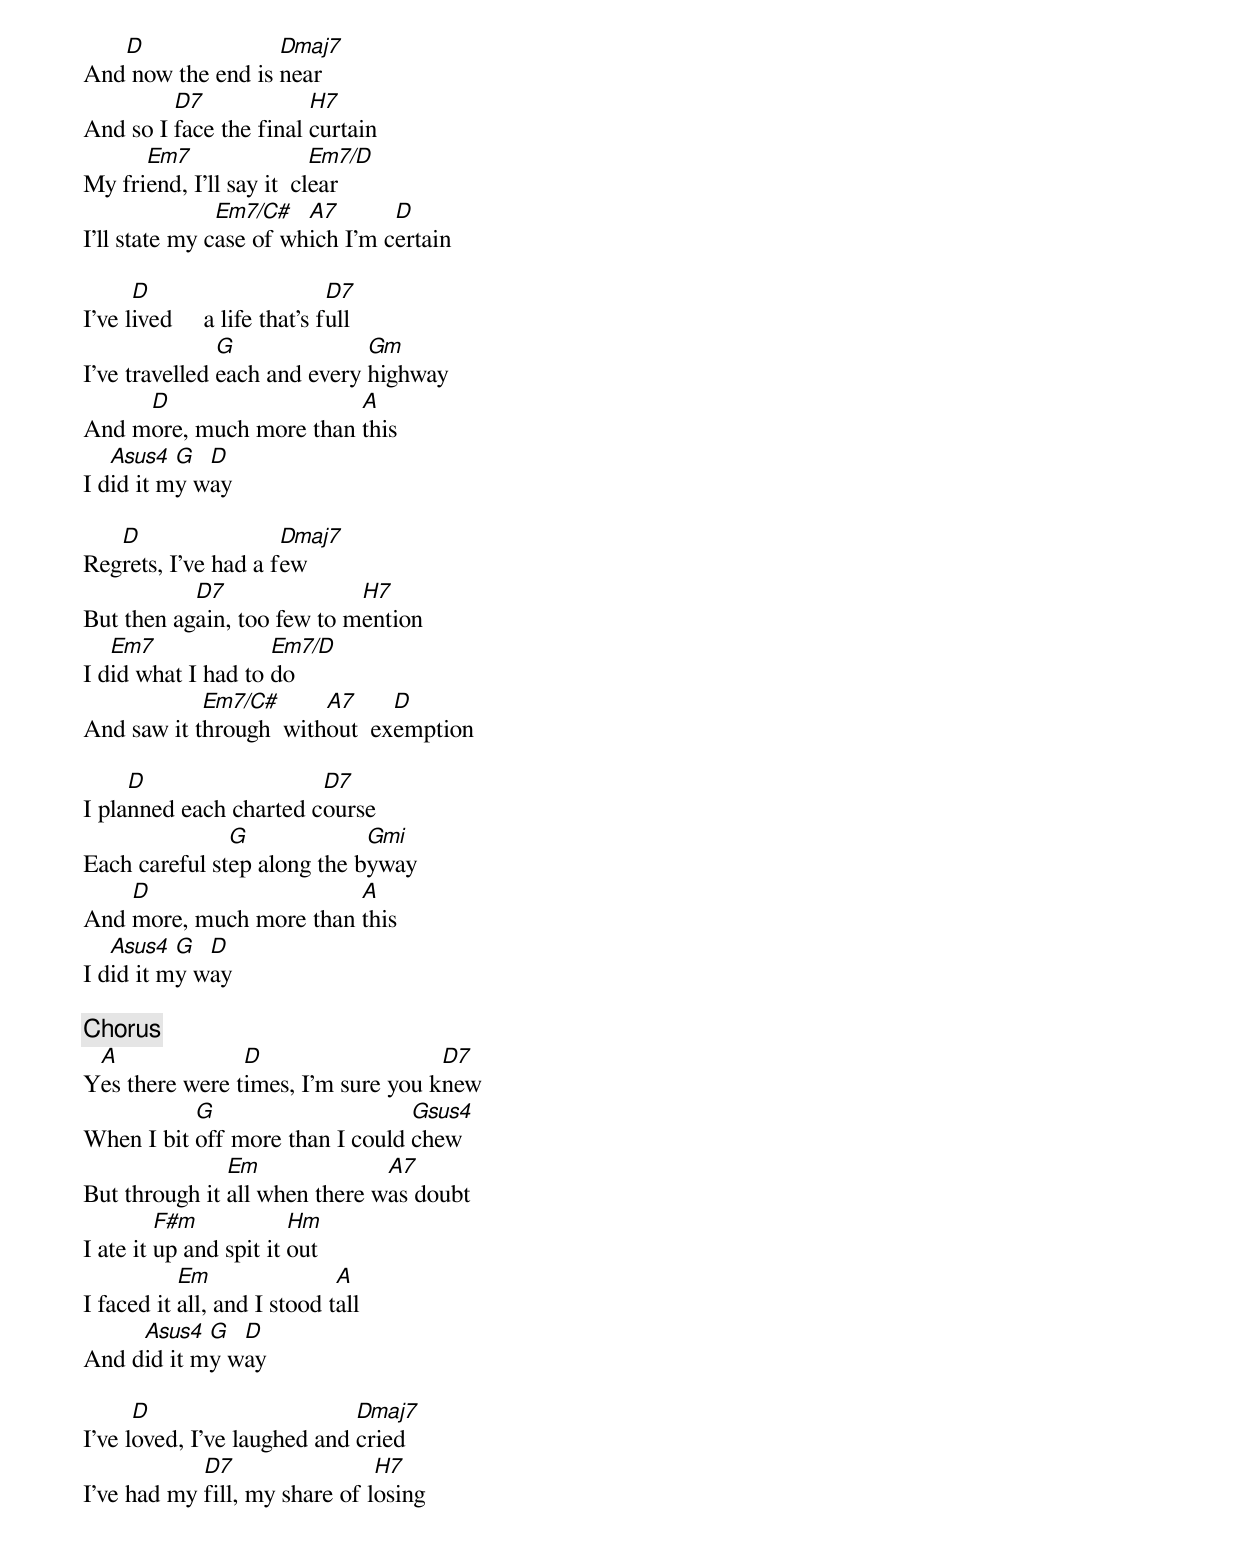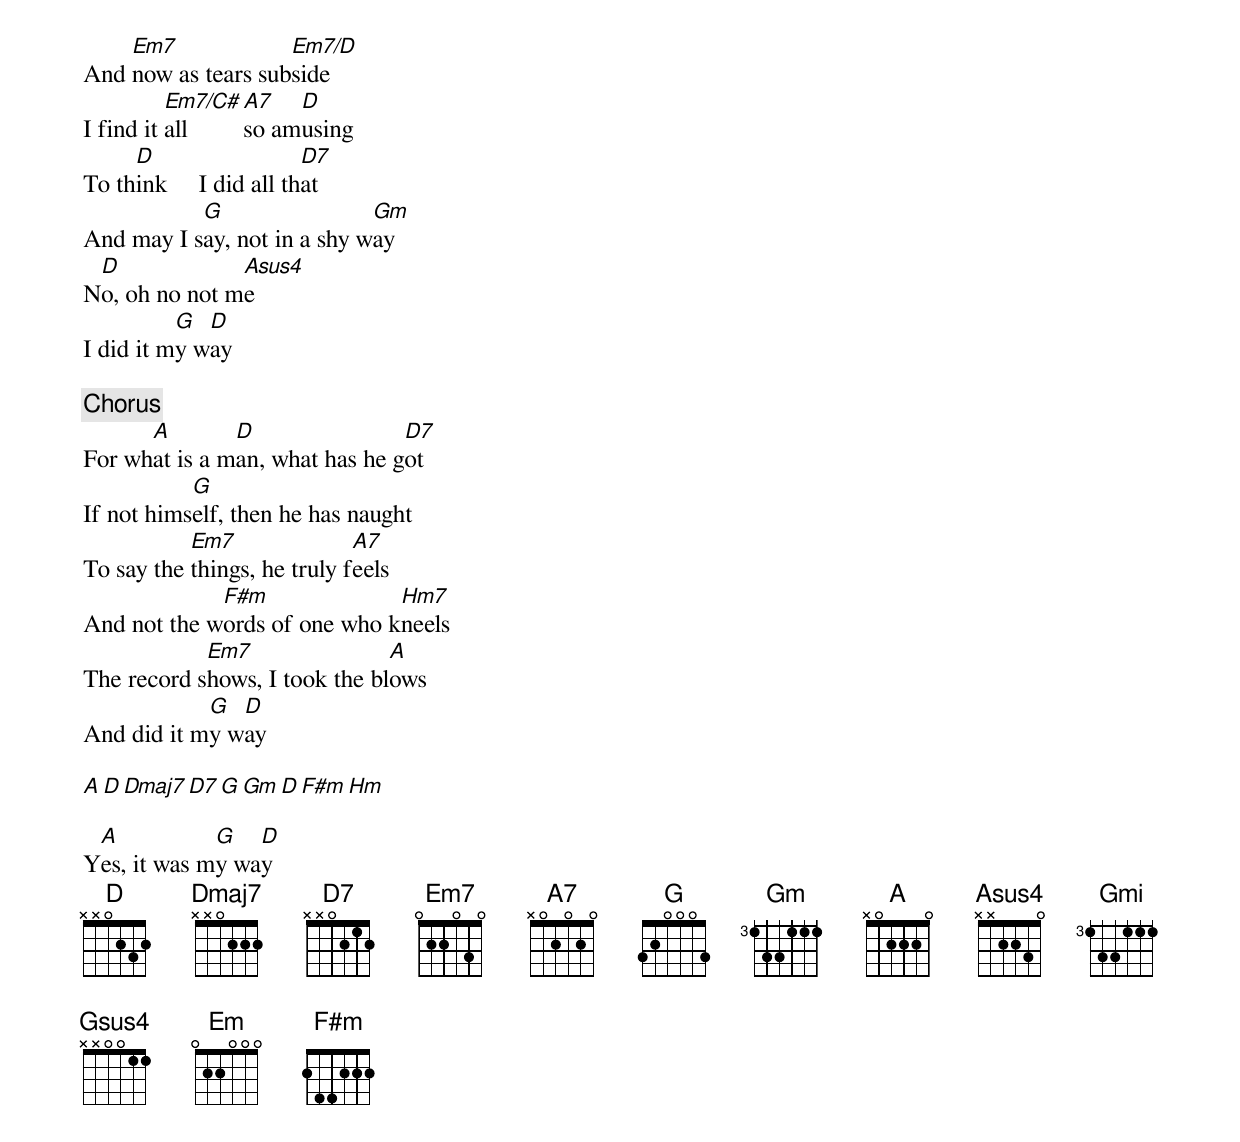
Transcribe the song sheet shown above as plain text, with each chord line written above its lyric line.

   D               Dmaj7
And now the end is near
         D7             H7
And so I face the final curtain
      Em7                 Em7/D
My friend, I'll say it  clear
               Em7/C#   A7       D
I'll state my case of which I'm certain

      D                       D7
I've lived     a life that's full
               G              Gm
I've travelled each and every highway
     D                   A
And more, much more than this
   Asus4  G  D
I did it my way

   D                 Dmaj7
Regrets, I've had a few
           D7               H7
But then again, too few to mention
   Em7              Em7/D
I did what I had to do
            Em7/C#      A7     D
And saw it through  without  exemption

     D                  D7
I planned each charted course
               G             Gmi
Each careful step along the byway
    D                    A
And more, much more than this
   Asus4  G  D
I did it my way

[Chorus]
 A              D                   D7
Yes there were times, I'm sure you knew
           G                     Gsus4
When I bit off more than I could chew
               Em              A7
But through it all when there was doubt
         F#m            Hm
I ate it up and spit it out
           Em                A
I faced it all, and I stood tall
     Asus4  G  D
And did it my way

      D                      Dmaj7
I've loved, I've laughed and cried
            D7                 H7
I've had my fill, my share of losing
    Em7             Em7/D
And now as tears subside
          Em7/C#  A7   D
I find it all     so amusing
     D                   D7
To think     I did all that
           G                 Gm
And may I say, not in a shy way
 D             Asus4
No, oh no not me
          G  D
I did it my way

[Chorus]
      A        D                D7
For what is a man, what has he got
           G
If not himself, then he has naught
           Em7               A7
To say the things, he truly feels
             F#m              Hm7
And not the words of one who kneels
            Em7                A
The record shows, I took the blows
            G  D
And did it my way

A  D  Dmaj7  D7  G  Gm  D  F#m  Hm

 A           G   D
Yes, it was my way
